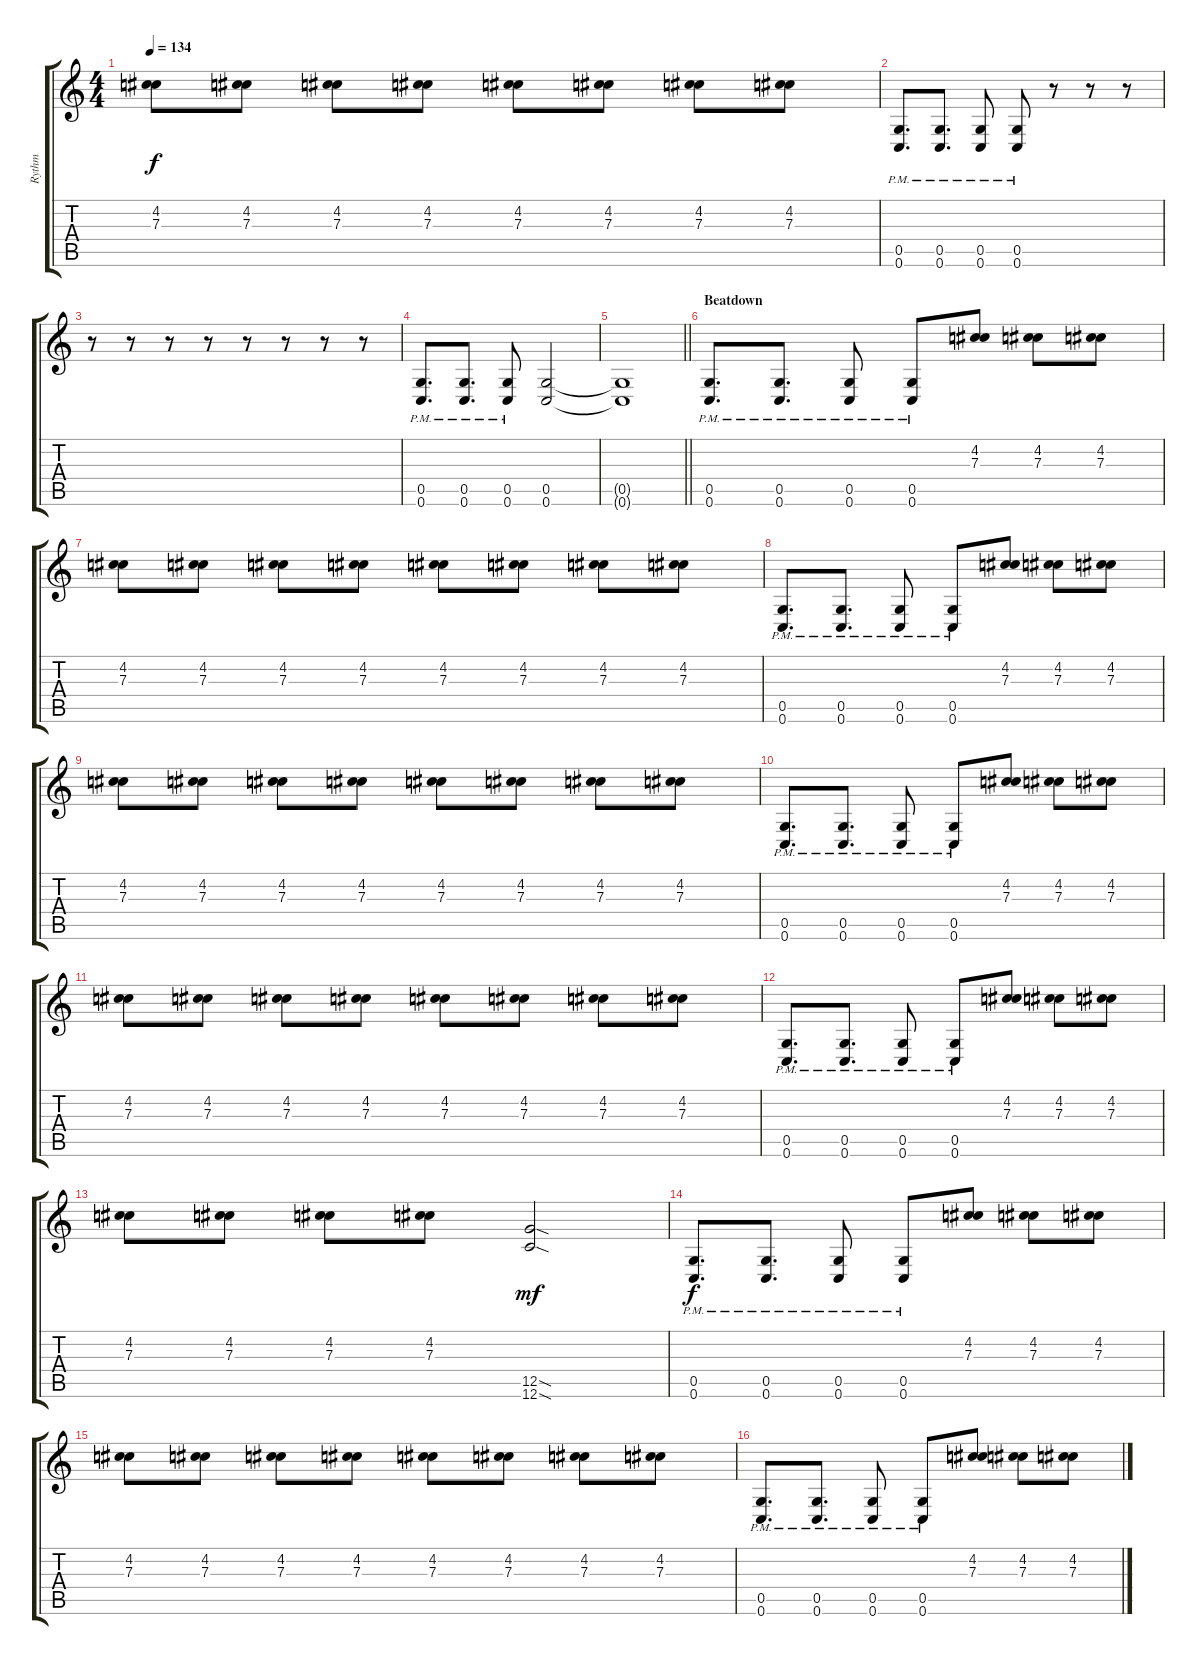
\track ("Rythm" "Rythm") {instrument distortionguitar}
\staff {score tabs}
\tuning (D4 A3 F3 C3 G2 C2) {hide}
\ts (4 4)
\tempo 134
\clef g2
\ks c
(4.2 7.3).8{dy f} (4.2 7.3).8 (4.2 7.3).8 (4.2 7.3).8 (4.2 7.3).8 (4.2 7.3).8 (4.2 7.3).8 (4.2 7.3).8 |
(0.5{pm} 0.6{pm}).8{d} (0.5{pm} 0.6{pm}).8{d} (0.5{pm} 0.6{pm}).8 (0.5{pm} 0.6{pm}).8 r.8 r.8 r.8 |
r.8 r.8 r.8 r.8 r.8 r.8 r.8 r.8 |
(0.5{pm} 0.6{pm}).8{d} (0.5{pm} 0.6{pm}).8{d} (0.5{pm} 0.6{pm}).8 (0.5 0.6).2 |
\barLineRight lightlight
(0.5{t} 0.6{t}).1 |
\section ("" "Beatdown")
(0.5{pm} 0.6{pm}).8{d} (0.5{pm} 0.6{pm}).8{d} (0.5{pm} 0.6{pm}).8 (0.5{pm} 0.6{pm}).8 (4.2 7.3).8 (4.2 7.3).8 (4.2 7.3).8 |
(4.2 7.3).8 (4.2 7.3).8 (4.2 7.3).8 (4.2 7.3).8 (4.2 7.3).8 (4.2 7.3).8 (4.2 7.3).8 (4.2 7.3).8 |
(0.5{pm} 0.6{pm}).8{d} (0.5{pm} 0.6{pm}).8{d} (0.5{pm} 0.6{pm}).8 (0.5{pm} 0.6{pm}).8 (4.2 7.3).8 (4.2 7.3).8 (4.2 7.3).8 |
(4.2 7.3).8 (4.2 7.3).8 (4.2 7.3).8 (4.2 7.3).8 (4.2 7.3).8 (4.2 7.3).8 (4.2 7.3).8 (4.2 7.3).8 |
(0.5{pm} 0.6{pm}).8{d} (0.5{pm} 0.6{pm}).8{d} (0.5{pm} 0.6{pm}).8 (0.5{pm} 0.6{pm}).8 (4.2 7.3).8 (4.2 7.3).8 (4.2 7.3).8 |
(4.2 7.3).8 (4.2 7.3).8 (4.2 7.3).8 (4.2 7.3).8 (4.2 7.3).8 (4.2 7.3).8 (4.2 7.3).8 (4.2 7.3).8 |
(0.5{pm} 0.6{pm}).8{d} (0.5{pm} 0.6{pm}).8{d} (0.5{pm} 0.6{pm}).8 (0.5{pm} 0.6{pm}).8 (4.2 7.3).8 (4.2 7.3).8 (4.2 7.3).8 |
(4.2 7.3).8 (4.2 7.3).8 (4.2 7.3).8 (4.2 7.3).8 (12.5{sod} 12.6{sod}).2{dy mf} |
(0.5{pm} 0.6{pm}).8{d dy f} (0.5{pm} 0.6{pm}).8{d} (0.5{pm} 0.6{pm}).8 (0.5{pm} 0.6{pm}).8 (4.2 7.3).8 (4.2 7.3).8 (4.2 7.3).8 |
(4.2 7.3).8 (4.2 7.3).8 (4.2 7.3).8 (4.2 7.3).8 (4.2 7.3).8 (4.2 7.3).8 (4.2 7.3).8 (4.2 7.3).8 |
(0.5{pm} 0.6{pm}).8{d} (0.5{pm} 0.6{pm}).8{d} (0.5{pm} 0.6{pm}).8 (0.5{pm} 0.6{pm}).8 (4.2 7.3).8 (4.2 7.3).8 (4.2 7.3).8
